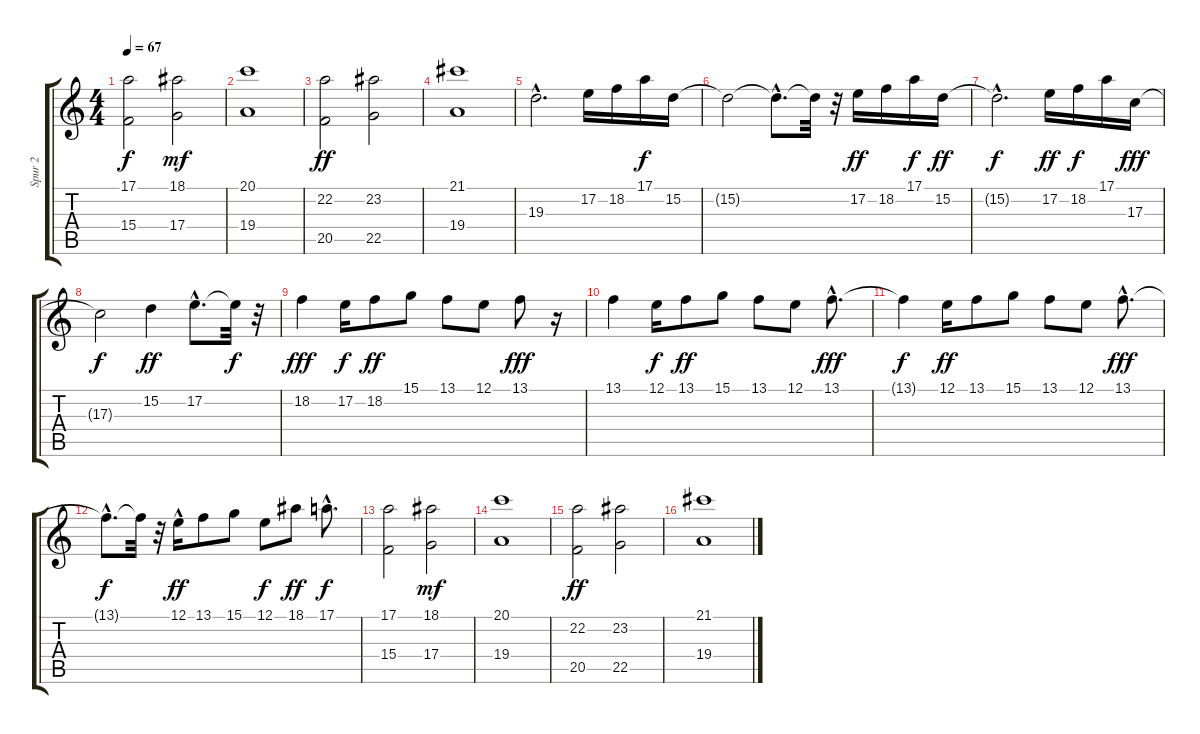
\track ("Spur 2" "Spur 2") {instrument percussiveorgan}
\staff {score tabs}
\tuning (E4 B3 G3 D3 A2 E2) {hide}
\ts (4 4)
\tempo 67
\clef g2
\ks c
(17.1 15.4).2{dy f instrument percussiveorgan} (18.1 17.4).2{dy mf} |
(20.1 19.4).1 |
(22.2 20.5).2{dy ff} (23.2 22.5).2 |
(21.1 19.4).1 |
19.3{hac}.2{d} 17.2.16 18.2.16 17.1.16{dy f} 15.2.16 |
15.2{t}.2 15.2{hac t}.8{d} 15.2{t}.32 r.32 17.2.16{dy ff} 18.2.16 17.1.16{dy f} 15.2.16{dy ff} |
15.2{hac t}.2{d dy f} 17.2.16{dy ff} 18.2.16{dy f} 17.1.16 17.3.16{dy fff} |
17.3{t}.2{dy f} 15.2.4{dy ff} 17.2{hac}.8{d} 17.2{t}.32{dy f} r.32 |
18.2.4{dy fff} 17.2.16{dy f} 18.2.8{dy ff} 15.1.8 13.1.8 12.1.8 13.1.8{dy fff} r.16 |
13.1.4 12.1.16{dy f} 13.1.8{dy ff} 15.1.8 13.1.8 12.1.8 13.1{hac}.8{d dy fff} |
13.1{t}.4{dy f} 12.1.16{dy ff} 13.1.8 15.1.8 13.1.8 12.1.8 13.1{hac}.8{d dy fff} |
13.1{hac t}.8{d dy f} 13.1{t}.32 r.32 12.1{hac}.16{dy ff} 13.1.8 15.1.8 12.1.8{dy f} 18.1.8{dy ff} 17.1{hac}.8{d dy f} |
(17.1 15.4).2 (18.1 17.4).2{dy mf} |
(20.1 19.4).1 |
(22.2 20.5).2{dy ff} (23.2 22.5).2 |
(21.1 19.4).1
